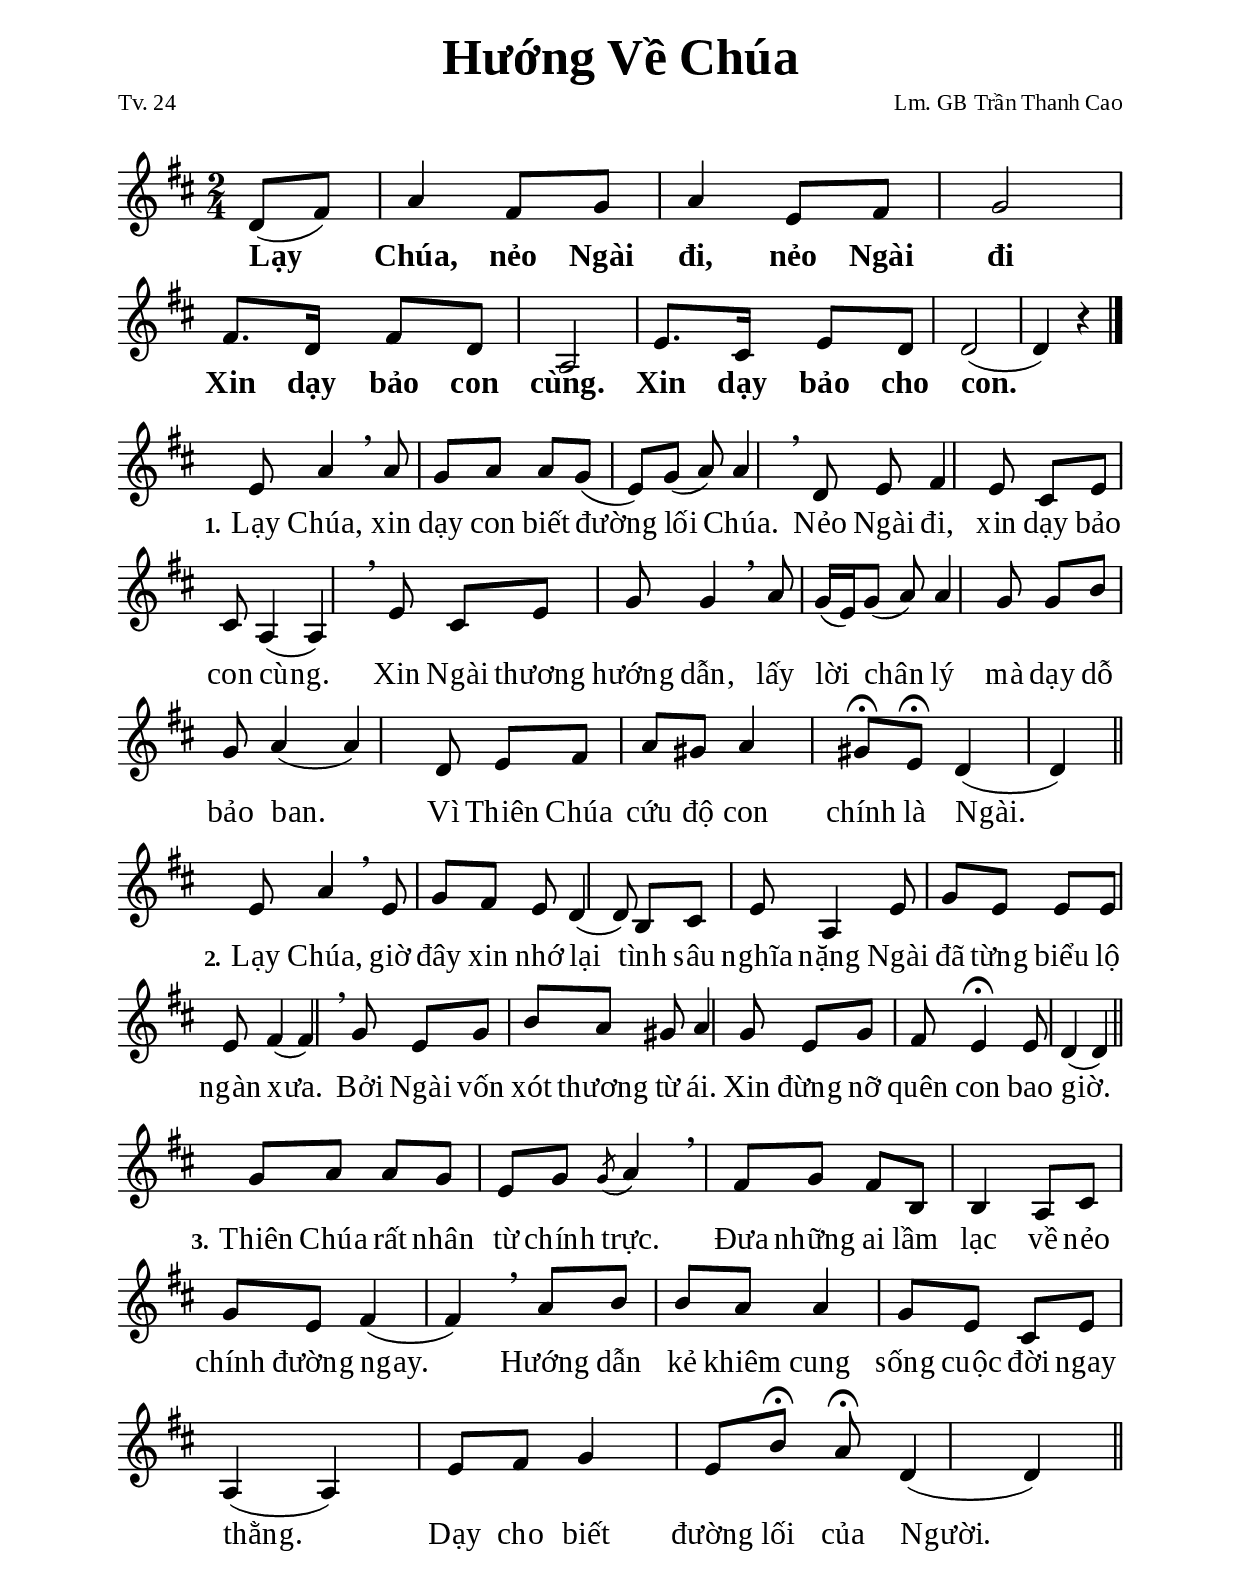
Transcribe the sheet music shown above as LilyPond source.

% Cài đặt chung
\version "2.20.0"
\include "english.ly"

\header {
  title = \markup { \fontsize #3 "Hướng Về Chúa" }
  poet = "Tv. 24"
  composer = "Lm. GB Trần Thanh Cao"
  arranger = " "
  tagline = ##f
}

\paper {
  #(set-paper-size "a4")
  top-margin = 10\mm
  bottom-margin = 10\mm
  left-margin = 20\mm
  right-margin = 20\mm
  indent = #0
  #(define fonts
    (make-pango-font-tree
      "Liberation Serif"
      "Liberation Serif"
      "Liberation Serif"
      (/ 20 20)))
  page-count = #1
}

% Nhạc điệp khúc
nhacDiepKhuc = \relative c' {
  \partial 4 d8 (fs) |
  a4 fs8 g |
  a4 e8 fs |
  g2 |
  fs8. d16 fs8 d |
  a2 |
  e'8. cs16 e8 d |
  d2 ( |
  d4) r \bar "|."
}

% Nhạc phiên khúc
nhacPhienKhucMot = \relative c' {
  e8 a4 \breathe
  a8 g a a g (e) g (a) a4 \breathe
  d,8 e fs4 e8 cs e cs a4 (a) \breathe
  e'8 cs e g g4 \breathe
  a8 g16 (e) g8 (a) a4 g8 g b g a4 (a)
  d,8 e fs a gs a4 gs8 \fermata e \fermata d4 (d) \bar "||"
}

nhacPhienKhucHai = \relative c' {
  e8 a4 \breathe
  e8 g fs e d4 (d8) b cs e a,4
  e'8 g e e e e fs4 (fs) \breathe
  g8 e g b a gs a4
  g8 e g fs e4 \fermata e8 d4 (d) \bar "||"
}

nhacPhienKhucBa = \relative c'' {
  g8 a a g e g \acciaccatura g8 a4 \breathe
  fs8 g fs b, b4 a8 cs g' e fs4 (fs) \breathe
  a8 b b a a4 g8 e cs e a,4 (a)
  e'8 fs g4 e8 b' \fermata a \fermata d,4 (d) \bar "||"
}

% Lời điệp khúc
loiDiepKhuc = \lyricmode {
  Lạy Chúa, nẻo Ngài đi, nẻo Ngài đi
  Xin dạy bảo con cùng.
  Xin dạy bảo cho con.
}

% Lời phiên khúc
loiPhienKhucMot = \lyricmode {
  \set stanza = #"1."
  Lạy Chúa, xin dạy con biết đường lối Chúa.
  Nẻo Ngài đi, xin dạy bảo con cùng.
  Xin Ngài thương hướng dẫn,
  lấy lời chân lý mà dạy dỗ bảo ban.
  Vì Thiên Chúa cứu độ con chính là Ngài.
}

loiPhienKhucHai = \lyricmode {
  \set stanza = #"2."
  Lạy Chúa, giờ đây xin nhớ lại tình sâu nghĩa nặng
  Ngài đã từng biểu lộ ngàn xưa.
  Bởi Ngài vốn xót thương từ ái.
  Xin đừng nỡ quên con bao giờ.
}

loiPhienKhucBa = \lyricmode {
  \set stanza = #"3."
  Thiên Chúa rất nhân từ chính trực.
  Đưa những ai lầm lạc về nẻo chính đường ngay.
  Hướng dẫn kẻ khiêm cung sống cuộc đời ngay thằng.
  Dạy cho biết đường lối của Người.
}


% Dàn trang
\score {
  \new ChoirStaff <<
    \new Staff = diepKhuc \with {
        \consists "Merge_rests_engraver"
        \magnifyStaff #(magstep +1)
      }
      <<
      \new Voice = beSop {
        \key d \major \time 2/4 \nhacDiepKhuc
      }
    >>
    \new Lyrics \lyricsto beSop \loiDiepKhuc
  >>
  \layout {
    \override Lyrics.LyricText.font-series = #'bold
    \override Lyrics.LyricText.font-size = #+3
    \override Lyrics.LyricSpace.minimum-distance = #3.0
    \override Score.BarNumber.break-visibility = ##(#f #f #f)
    \override Score.SpacingSpanner.uniform-stretching = ##t
  }
}

\score {
  \new ChoirStaff <<
    \new Staff = phienKhuc \with {
        \magnifyStaff #(magstep +1)
      }
      <<
      \new Voice = beSop {
        \key d \major \time 2/4 \nhacPhienKhucMot
      }
    >>
    \new Lyrics \lyricsto beSop \loiPhienKhucMot
  >>
  \layout {
    \override Staff.TimeSignature.transparent = ##t
    \override Lyrics.LyricText.font-size = #+3
    \override Lyrics.LyricSpace.minimum-distance = #0.5
    \override Score.BarNumber.break-visibility = ##(#f #f #f)
    \override Score.SpacingSpanner.uniform-stretching = ##t
    \set Score.barAlways = ##t
    \set Score.defaultBarType = ""
  } 
}

\score {
  \new ChoirStaff <<
    \new Staff = phienKhuc \with {
        \magnifyStaff #(magstep +1)
      }
      <<
      \new Voice = beSop {
        \key d \major \time 2/4 \nhacPhienKhucHai
      }
    >>
    \new Lyrics \lyricsto beSop \loiPhienKhucHai
  >>
  \layout {
    \override Staff.TimeSignature.transparent = ##t
    \override Lyrics.LyricText.font-size = #+3
    \override Lyrics.LyricSpace.minimum-distance = #0.5
    \override Score.BarNumber.break-visibility = ##(#f #f #f)
    \override Score.SpacingSpanner.uniform-stretching = ##t
    \set Score.barAlways = ##t
    \set Score.defaultBarType = ""
  } 
}

\score {
  \new ChoirStaff <<
    \new Staff = phienKhuc \with {
        \magnifyStaff #(magstep +1)
      }
      <<
      \new Voice = beSop {
        \key d \major \time 2/4 \nhacPhienKhucBa
      }
    >>
    \new Lyrics \lyricsto beSop \loiPhienKhucBa
  >>
  \layout {
    \override Staff.TimeSignature.transparent = ##t
    \override Lyrics.LyricText.font-size = #+3
    \override Lyrics.LyricSpace.minimum-distance = #0.5
    \override Score.BarNumber.break-visibility = ##(#f #f #f)
    \override Score.SpacingSpanner.uniform-stretching = ##t
    \set Score.barAlways = ##t
    \set Score.defaultBarType = ""
  } 
}
